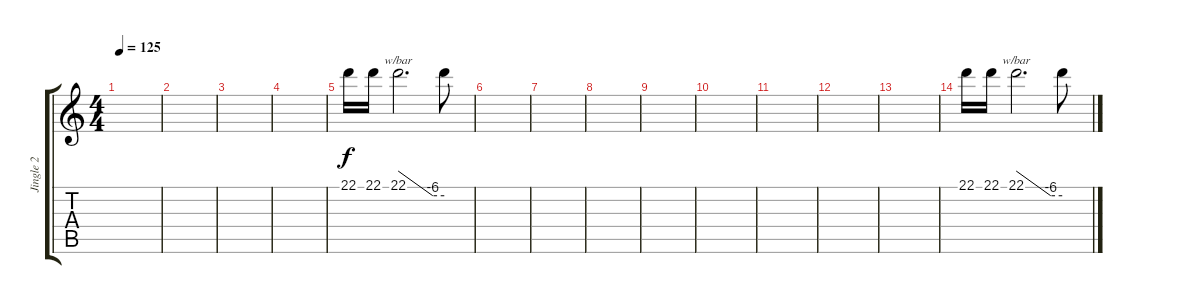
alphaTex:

\track ("Jingle 2" "Jingle 2") {instrument bagpipe}
\staff {score tabs}
\tuning (E4 B3 G3 D3 A2 E2) {hide}
\ts (4 4)
\tempo 125
\clef g2
\ks c
|
|
|
|
22.1.16 22.1.16 22.1.2{d tbe (custom default 0 0 45 -24 60 -24)} 22.1{t}.8 |
|
|
|
|
|
|
|
|
22.1.16 22.1.16 22.1.2{d tbe (custom default 0 0 45 -24 60 -24)} 22.1{t}.8
